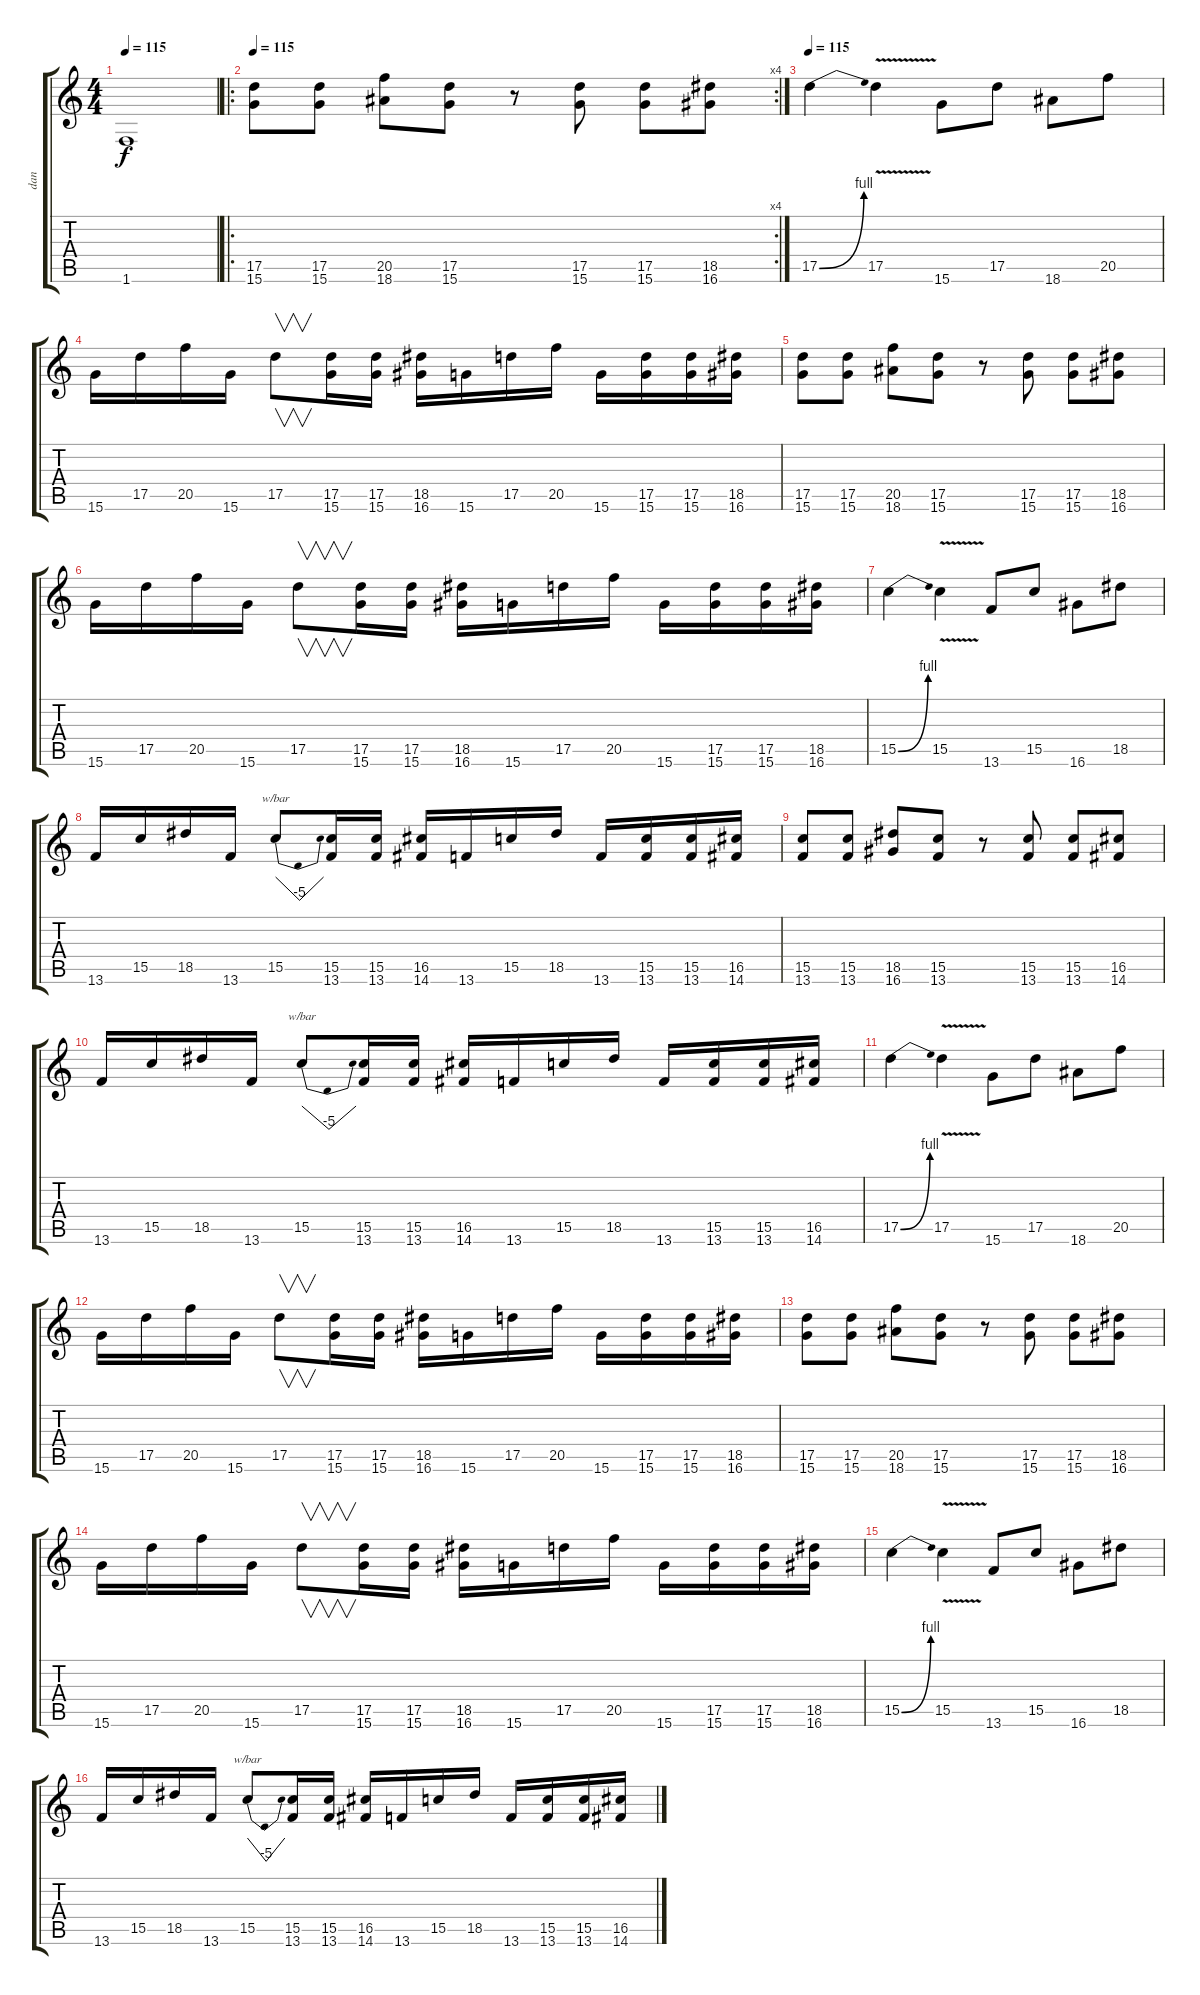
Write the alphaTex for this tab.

\track ("dan" "dan") {instrument distortionguitar}
\staff {score tabs}
\tuning (E4 B3 G3 D3 A2 E2) {hide}
\ts (4 4)
\tempo 115
\clef g2
\ks c
1.6{t}.1{dy f} |
\ro
\rc 4
\tempo 115
(17.5 15.6).8 (17.5 15.6).8 (20.5 18.6).8 (17.5 15.6).8 r.8 (17.5 15.6).8 (17.5 15.6).8 (18.5 16.6).8 |
\tempo 115
17.5{be (bend 0 0 60 4)}.4 17.5{v}.4 15.6.8 17.5.8 18.6.8 20.5.8 |
15.6.16 17.5.16 20.5.16 15.6.16 17.5.8{v} (17.5 15.6).16 (17.5 15.6).16 (18.5 16.6).16 15.6.16 17.5.16 20.5.16 15.6.16 (17.5 15.6).16 (17.5 15.6).16 (18.5 16.6).16 |
(17.5 15.6).8 (17.5 15.6).8 (20.5 18.6).8 (17.5 15.6).8 r.8 (17.5 15.6).8 (17.5 15.6).8 (18.5 16.6).8 |
15.6.16 17.5.16 20.5.16 15.6.16 17.5.8{v} (17.5 15.6).16 (17.5 15.6).16 (18.5 16.6).16 15.6.16 17.5.16 20.5.16 15.6.16 (17.5 15.6).16 (17.5 15.6).16 (18.5 16.6).16 |
15.5{be (bend 0 0 60 4)}.4 15.5{v}.4 13.6.8 15.5.8 16.6.8 18.5.8 |
13.6.16 15.5.16 18.5.16 13.6.16 15.5.8{tbe (dip default 0 0 30 -20 60 0)} (15.5 13.6).16 (15.5 13.6).16 (16.5 14.6).16 13.6.16 15.5.16 18.5.16 13.6.16 (15.5 13.6).16 (15.5 13.6).16 (16.5 14.6).16 |
(15.5 13.6).8 (15.5 13.6).8 (18.5 16.6).8 (15.5 13.6).8 r.8 (15.5 13.6).8 (15.5 13.6).8 (16.5 14.6).8 |
13.6.16 15.5.16 18.5.16 13.6.16 15.5.8{tbe (dip default 0 0 30 -20 60 0)} (15.5 13.6).16 (15.5 13.6).16 (16.5 14.6).16 13.6.16 15.5.16 18.5.16 13.6.16 (15.5 13.6).16 (15.5 13.6).16 (16.5 14.6).16 |
17.5{be (bend 0 0 60 4)}.4 17.5{v}.4 15.6.8 17.5.8 18.6.8 20.5.8 |
15.6.16 17.5.16 20.5.16 15.6.16 17.5.8{v} (17.5 15.6).16 (17.5 15.6).16 (18.5 16.6).16 15.6.16 17.5.16 20.5.16 15.6.16 (17.5 15.6).16 (17.5 15.6).16 (18.5 16.6).16 |
(17.5 15.6).8 (17.5 15.6).8 (20.5 18.6).8 (17.5 15.6).8 r.8 (17.5 15.6).8 (17.5 15.6).8 (18.5 16.6).8 |
15.6.16 17.5.16 20.5.16 15.6.16 17.5.8{v} (17.5 15.6).16 (17.5 15.6).16 (18.5 16.6).16 15.6.16 17.5.16 20.5.16 15.6.16 (17.5 15.6).16 (17.5 15.6).16 (18.5 16.6).16 |
15.5{be (bend 0 0 60 4)}.4 15.5{v}.4 13.6.8 15.5.8 16.6.8 18.5.8 |
13.6.16 15.5.16 18.5.16 13.6.16 15.5.8{tbe (dip default 0 0 30 -20 60 0)} (15.5 13.6).16 (15.5 13.6).16 (16.5 14.6).16 13.6.16 15.5.16 18.5.16 13.6.16 (15.5 13.6).16 (15.5 13.6).16 (16.5 14.6).16
